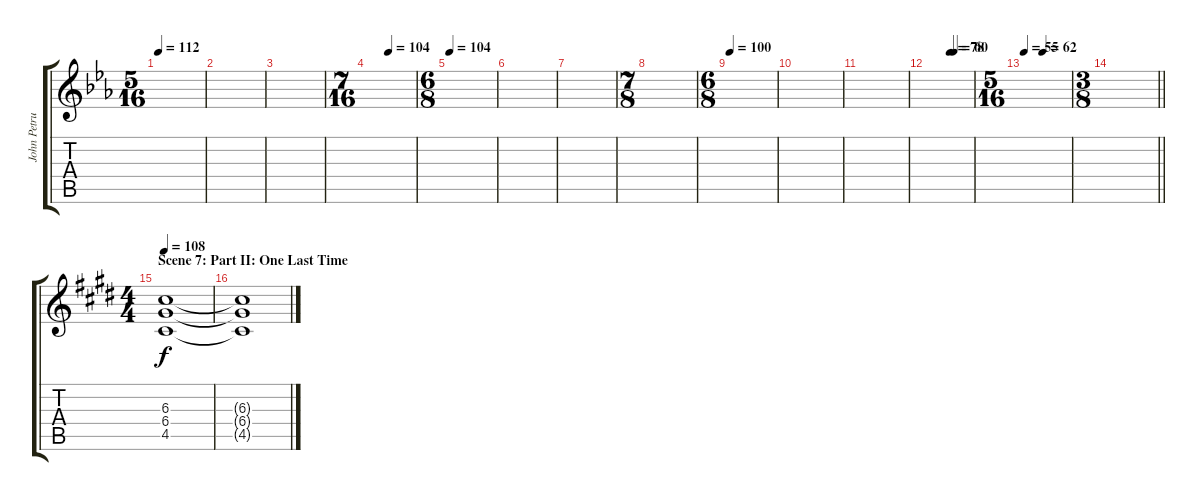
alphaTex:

\track ("John Petrucci" "John Petru") {instrument acousticguitarsteel}
\staff {score tabs}
\tuning (E4 B3 G3 D3 A2 E2) {hide}
\ts (5 16)
\tempo 112
\clef g2
\ks eb
|
|
|
\ts (7 16)
\tempo (104 0.42857142857142855)
|
\ts (6 8)
\tempo 104
|
|
|
\ts (7 8)
|
\ts (6 8)
\tempo 100
|
|
|
\tempo (78 0.5)
\tempo (60 0.5833333333333334)
|
\ts (5 16)
\tempo 55
\tempo (62 0.4)
|
\ts (3 8)
\barLineRight lightlight
|
\ts (4 4)
\section ("" "Scene 7: Part II: One Last Time")
\tempo 108
\ks c#minor
(6.3 6.4 4.5).1{volume 0 instrument distortionguitar} |
(6.3{t} 6.4{t} 4.5{t}).1
